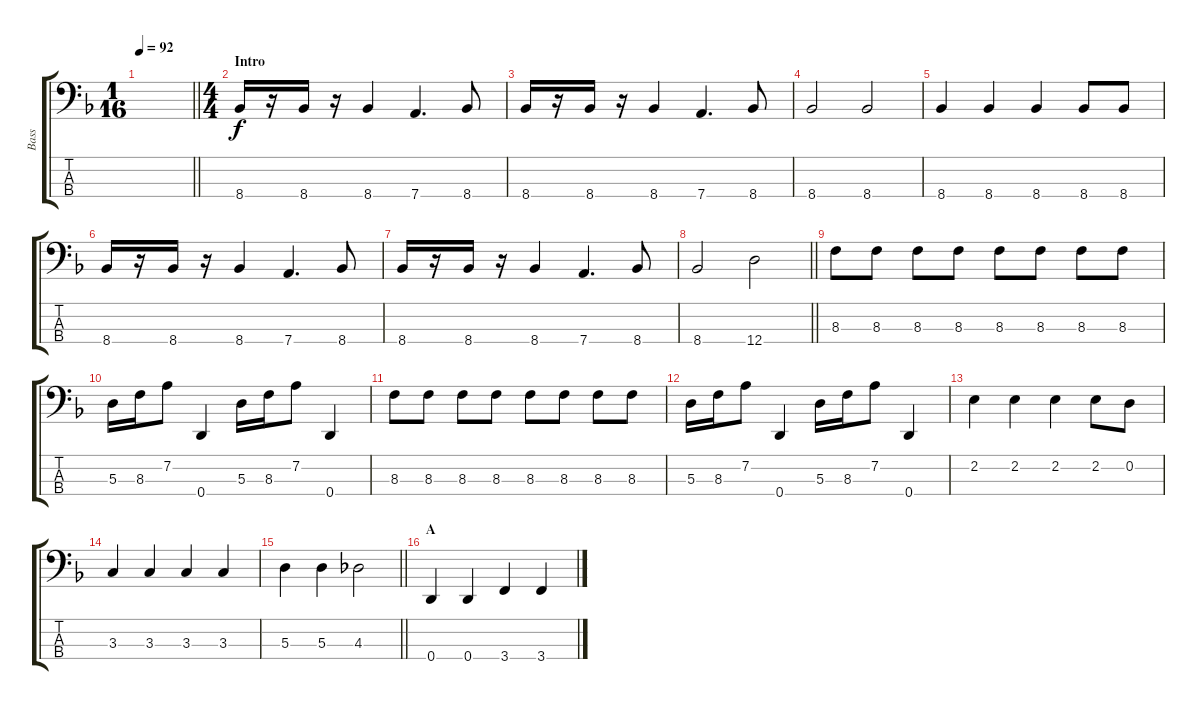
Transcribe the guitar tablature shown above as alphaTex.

\track ("Bass" "Bass") {instrument electricbassfinger}
\staff {score tabs}
\tuning (G2 D2 A1 D1) {hide}
\ts (1 16)
\tempo 92
\clef f4
\barLineRight lightlight
\ks f
|
\ts (4 4)
\section ("" "Intro")
8.4.16 r.16 8.4.16 r.16 8.4.4 7.4.4{d} 8.4.8 |
8.4.16 r.16 8.4.16 r.16 8.4.4 7.4.4{d} 8.4.8 |
8.4.2 8.4.2 |
8.4.4 8.4.4 8.4.4 8.4.8 8.4.8 |
8.4.16 r.16 8.4.16 r.16 8.4.4 7.4.4{d} 8.4.8 |
8.4.16 r.16 8.4.16 r.16 8.4.4 7.4.4{d} 8.4.8 |
\barLineRight lightlight
8.4.2 12.4.2 |
\section ("" "")
8.3.8 8.3.8 8.3.8 8.3.8 8.3.8 8.3.8 8.3.8 8.3.8 |
5.3.16 8.3.16 7.2.8 0.4.4 5.3.16 8.3.16 7.2.8 0.4.4 |
8.3.8 8.3.8 8.3.8 8.3.8 8.3.8 8.3.8 8.3.8 8.3.8 |
5.3.16 8.3.16 7.2.8 0.4.4 5.3.16 8.3.16 7.2.8 0.4.4 |
2.2.4 2.2.4 2.2.4 2.2.8 0.2.8 |
3.3.4 3.3.4 3.3.4 3.3.4 |
\barLineRight lightlight
5.3.4 5.3.4 4.3.2 |
\section ("" "A")
0.4.4 0.4.4 3.4.4 3.4.4
